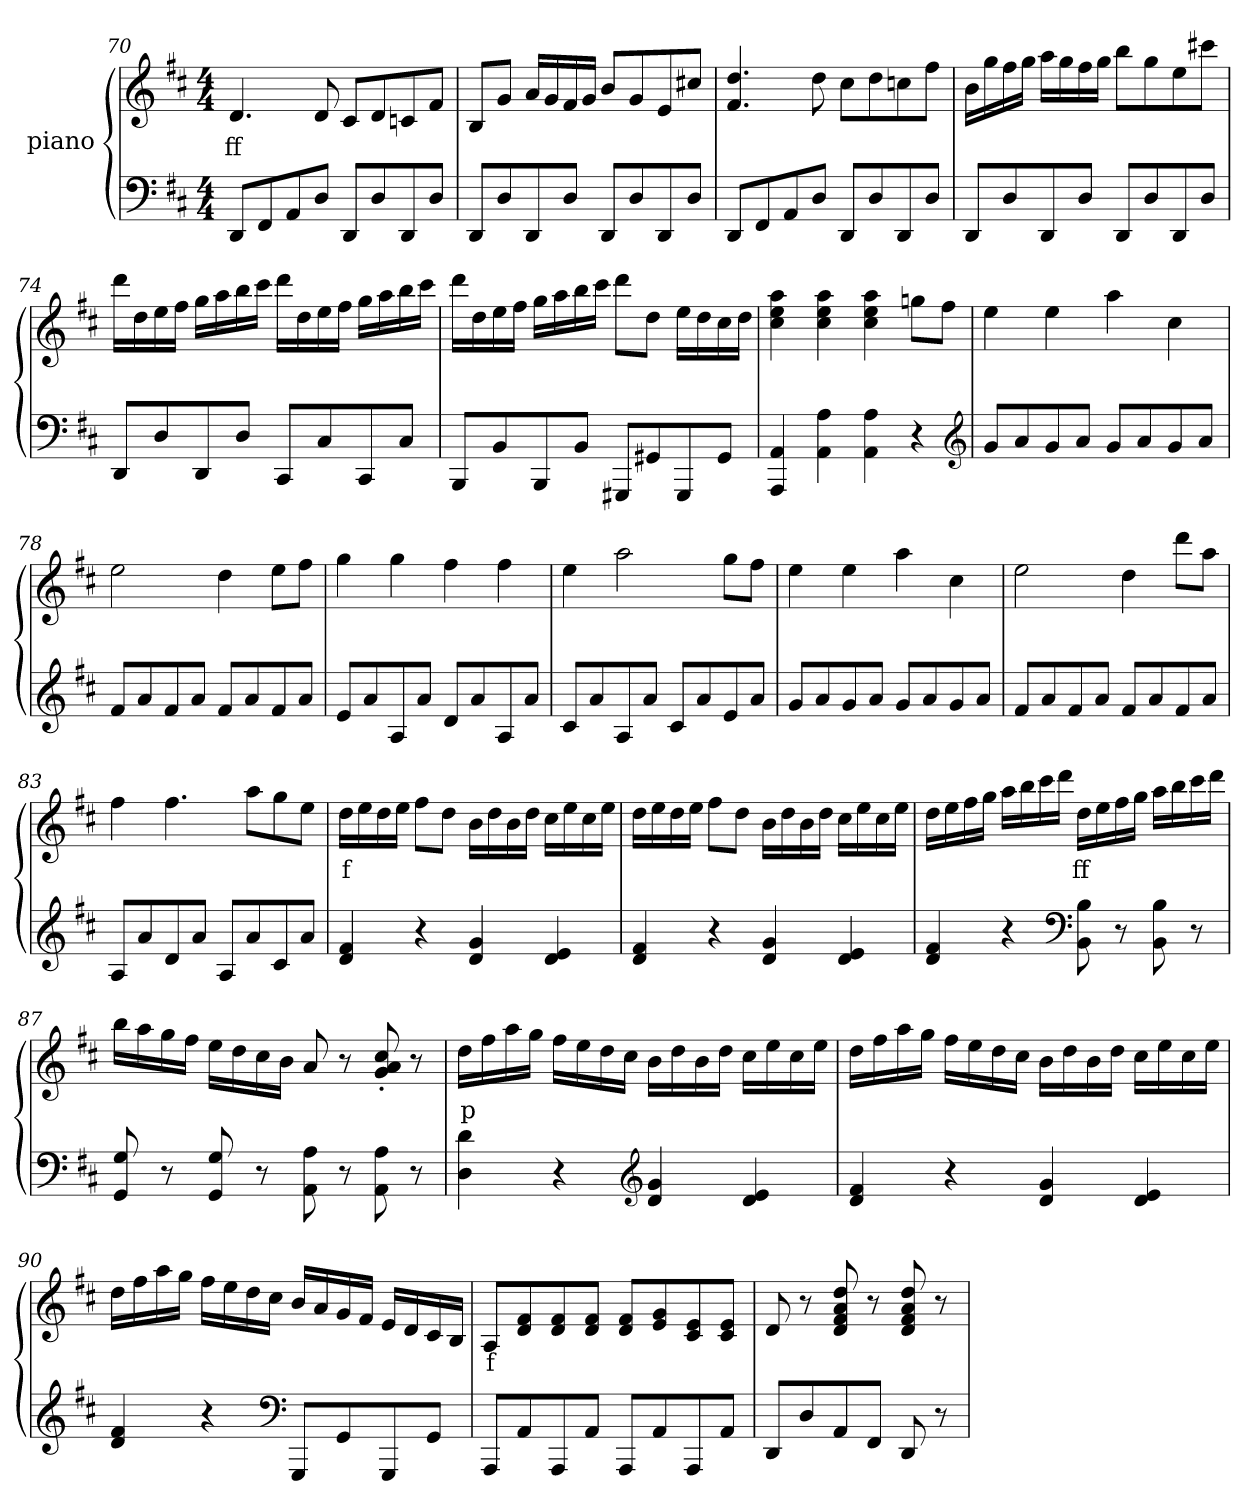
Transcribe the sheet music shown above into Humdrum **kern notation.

**kern	**kern	**text
*part2	*part1	*part1
*staff2	*staff1	*staff1
*I"piano	*I"piano	*
*clefF4	*clefG2	*
*k[f#c#]	*k[f#c#]	*
*D:	*D:	*
*M4/4	*M4/4	*
=70	=70	=70
8DD/L	4.d/	ff
8FF#/	.	.
8AA/	.	.
8D/J	8d/	.
8DD/L	8c#/L	.
8D/	8d/	.
8DD/	8cn/	.
8D/J	8f#/J	.
=71	=71	=71
8DD/L	8B/L	.
8D/	8g/J	.
8DD/	16a/LL	.
.	16g/	.
8D/J	16f#/	.
.	16g/JJ	.
8DD/L	8b/L	.
8D/	8g/	.
8DD/	8e/	.
8D/J	8cc#X/J	.
=72	=72	=72
8DD/L	4.f#/ 4.dd/	.
8FF#/	.	.
8AA/	.	.
8D/J	8dd\	.
8DD/L	8cc#\L	.
8D/	8dd\	.
8DD/	8ccn\	.
8D/J	8ff#\J	.
=73	=73	=73
8DD/L	16b\LL	.
.	16gg\	.
8D/	16ff#\	.
.	16gg\JJ	.
8DD/	16aa\LL	.
.	16gg\	.
8D/J	16ff#\	.
.	16gg\JJ	.
8DD/L	8bb\L	.
8D/	8gg\	.
8DD/	8ee\	.
8D/J	8ccc#X\J	.
=74	=74	=74
8DD/L	16ddd\LL	.
.	16dd\	.
8D/	16ee\	.
.	16ff#\JJ	.
8DD/	16gg\LL	.
.	16aa\	.
8D/J	16bb\	.
.	16ccc#\JJ	.
8CC#/L	16ddd\LL	.
.	16dd\	.
8C#/	16ee\	.
.	16ff#\JJ	.
8CC#/	16gg\LL	.
.	16aa\	.
8C#/J	16bb\	.
.	16ccc#\JJ	.
=75	=75	=75
8BBB/L	16ddd\LL	.
.	16dd\	.
8BB/	16ee\	.
.	16ff#\JJ	.
8BBB/	16gg\LL	.
.	16aa\	.
8BB/J	16bb\	.
.	16ccc#\JJ	.
8GGG#X/L	8ddd\L	.
8GG#/	8dd\J	.
8GGG#/	16ee\LL	.
.	16dd\	.
8GG#/J	16cc#\	.
.	16dd\JJ	.
=76	=76	=76
4AAA/ 4AA/	4cc#\ 4ee\ 4aa\	.
4AA\ 4A\	4cc#\ 4ee\ 4aa\	.
4AA\ 4A\	4cc#\ 4ee\ 4aa\	.
4r	8ggn\L	.
.	8ff#\J	.
*clefG2	*	*
=77	=77	=77
8g/L	4ee\	.
8a/	.	.
8g/	4ee\	.
8a/J	.	.
8g/L	4aa\	.
8a/	.	.
8g/	4cc#\	.
8a/J	.	.
=78	=78	=78
8f#/L	2ee\	.
8a/	.	.
8f#/	.	.
8a/J	.	.
8f#/L	4dd\	.
8a/	.	.
8f#/	8ee\L	.
8a/J	8ff#\J	.
=79	=79	=79
8e/L	4gg\	.
8a/	.	.
8A/	4gg\	.
8a/J	.	.
8d/L	4ff#\	.
8a/	.	.
8A/	4ff#\	.
8a/J	.	.
=80	=80	=80
8c#/L	4ee\	.
8a/	.	.
8A/	2aa\	.
8a/J	.	.
8c#/L	.	.
8a/	.	.
8e/	8gg\L	.
8a/J	8ff#\J	.
=81	=81	=81
8g/L	4ee\	.
8a/	.	.
8g/	4ee\	.
8a/J	.	.
8g/L	4aa\	.
8a/	.	.
8g/	4cc#\	.
8a/J	.	.
=82	=82	=82
8f#/L	2ee\	.
8a/	.	.
8f#/	.	.
8a/J	.	.
8f#/L	4dd\	.
8a/	.	.
8f#/	8ddd\L	.
8a/J	8aa\J	.
=83	=83	=83
8A/L	4ff#\	.
8a/	.	.
8d/	4.ff#\	.
8a/J	.	.
8A/L	.	.
8a/	8aa\L	.
8c#/	8gg\	.
8a/J	8ee\J	.
=84	=84	=84
4d/ 4f#/	16dd\LL	f
.	16ee\	.
.	16dd\	.
.	16ee\JJ	.
4r	8ff#\L	.
.	8dd\J	.
4d/ 4g/	16b\LL	.
.	16dd\	.
.	16b\	.
.	16dd\JJ	.
4d/ 4e/	16cc#\LL	.
.	16ee\	.
.	16cc#\	.
.	16ee\JJ	.
=85	=85	=85
4d/ 4f#/	16dd\LL	.
.	16ee\	.
.	16dd\	.
.	16ee\JJ	.
4r	8ff#\L	.
.	8dd\J	.
4d/ 4g/	16b\LL	.
.	16dd\	.
.	16b\	.
.	16dd\JJ	.
4d/ 4e/	16cc#\LL	.
.	16ee\	.
.	16cc#\	.
.	16ee\JJ	.
=86	=86	=86
4d/ 4f#/	16dd\LL	.
.	16ee\	.
.	16ff#\	.
.	16gg\JJ	.
4r	16aa\LL	.
.	16bb\	.
.	16ccc#\	.
.	16ddd\JJ	.
*clefF4	*	*
8BB\ 8B\	16dd\LL	ff
.	16ee\	.
8r	16ff#\	.
.	16gg\JJ	.
8BB\ 8B\	16aa\LL	.
.	16bb\	.
8r	16ccc#\	.
.	16ddd\JJ	.
=87	=87	=87
8GG/ 8G/	16bb\LL	.
.	16aa\	.
8r	16gg\	.
.	16ff#\JJ	.
8GG/ 8G/	16ee\LL	.
.	16dd\	.
8r	16cc#\	.
.	16b\JJ	.
8AA\ 8A\	8a/	.
8r	8r	.
8AA\ 8A\	8g/'> 8a/'> 8cc#/'>	.
8r	8r	.
=88	=88	=88
4D\ 4d\	16dd\LL	p
.	16ff#\	.
.	16aa\	.
.	16gg\JJ	.
4r	16ff#\LL	.
.	16ee\	.
.	16dd\	.
.	16cc#\JJ	.
*clefG2	*	*
4d/ 4g/	16b\LL	.
.	16dd\	.
.	16b\	.
.	16dd\JJ	.
4d/ 4e/	16cc#\LL	.
.	16ee\	.
.	16cc#\	.
.	16ee\JJ	.
=89	=89	=89
4d/ 4f#/	16dd\LL	.
.	16ff#\	.
.	16aa\	.
.	16gg\JJ	.
4r	16ff#\LL	.
.	16ee\	.
.	16dd\	.
.	16cc#\JJ	.
4d/ 4g/	16b\LL	.
.	16dd\	.
.	16b\	.
.	16dd\JJ	.
4d/ 4e/	16cc#\LL	.
.	16ee\	.
.	16cc#\	.
.	16ee\JJ	.
=90	=90	=90
4d/ 4f#/	16dd\LL	.
.	16ff#\	.
.	16aa\	.
.	16gg\JJ	.
4r	16ff#\LL	.
.	16ee\	.
.	16dd\	.
.	16cc#\JJ	.
*clefF4	*	*
8GGG/L	16b/LL	.
.	16a/	.
8GG/	16g/	.
.	16f#/JJ	.
8GGG/	16e/LL	.
.	16d/	.
8GG/J	16c#/	.
.	16B/JJ	.
=91	=91	=91
8AAA/L	8A/L	f
8AA/	8d/ 8f#/	.
8AAA/	8d/ 8f#/	.
8AA/J	8d/ 8f#/J	.
8AAA/L	8d/ 8f#/L	.
8AA/	8e/ 8g/	.
8AAA/	8c#/ 8e/	.
8AA/J	8c#/ 8e/J	.
=92	=92	=92
8DD/L	8d/	.
8D/	8r	.
8AA/	8d/ 8f#/ 8a/ 8dd/	.
8FF#/J	8r	.
8DD/	8d/ 8f#/ 8a/ 8dd/	.
8r	8r	.
=	=	=
*-	*-	*-
